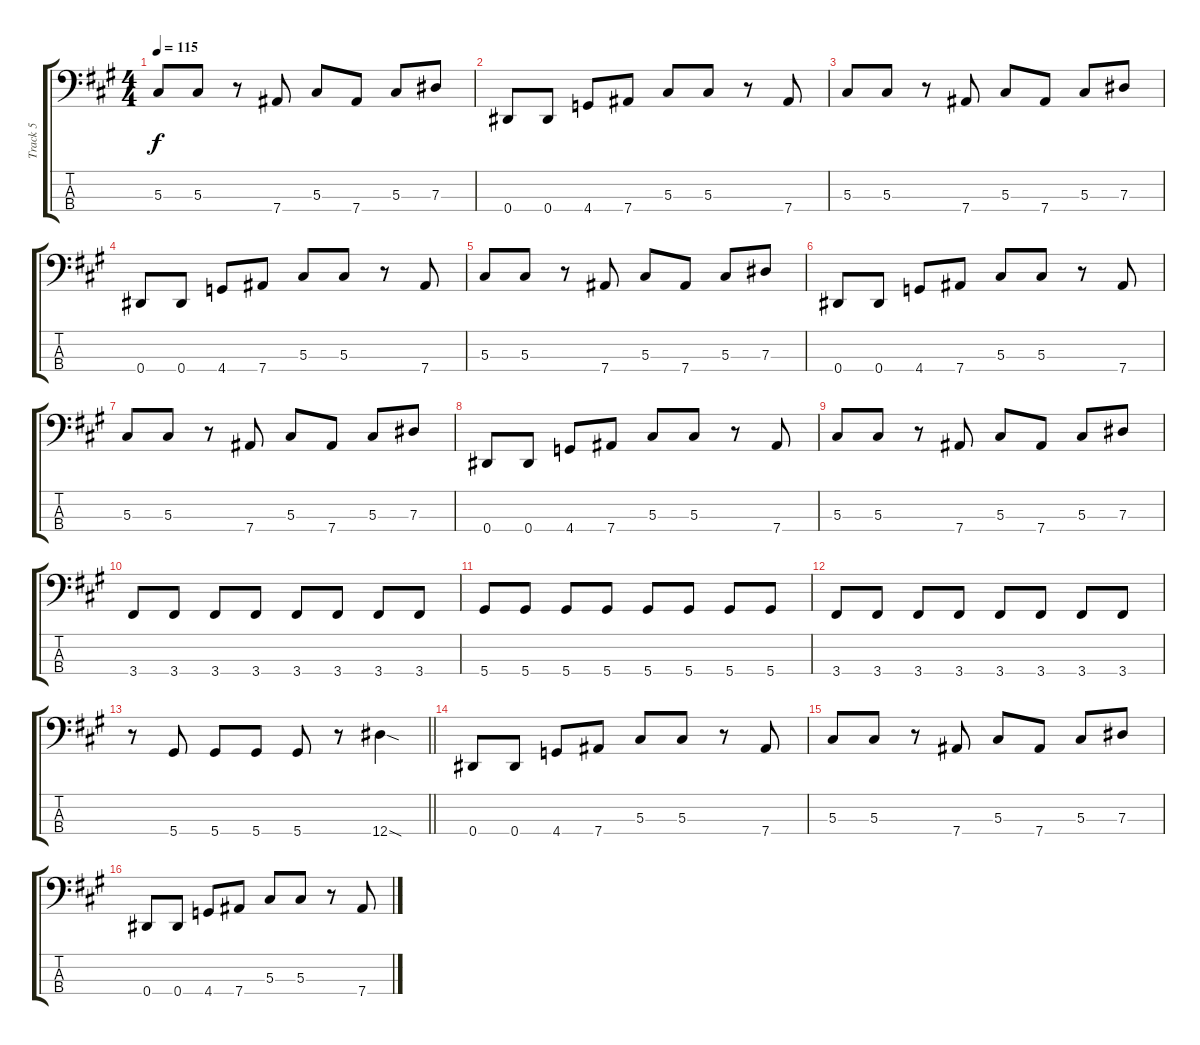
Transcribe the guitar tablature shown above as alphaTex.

\track ("Track 5" "Track 5") {instrument electricbassfinger}
\staff {score tabs}
\tuning (Gb2 Db2 Ab1 Eb1) {hide}
\ts (4 4)
\tempo 115
\clef f4
\ks a
5.3.8{dy f} 5.3.8 r.8 7.4.8 5.3.8 7.4.8 5.3.8 7.3.8 |
0.4.8 0.4.8 4.4.8 7.4.8 5.3.8 5.3.8 r.8 7.4.8 |
5.3.8 5.3.8 r.8 7.4.8 5.3.8 7.4.8 5.3.8 7.3.8 |
0.4.8 0.4.8 4.4.8 7.4.8 5.3.8 5.3.8 r.8 7.4.8 |
5.3.8 5.3.8 r.8 7.4.8 5.3.8 7.4.8 5.3.8 7.3.8 |
0.4.8 0.4.8 4.4.8 7.4.8 5.3.8 5.3.8 r.8 7.4.8 |
5.3.8 5.3.8 r.8 7.4.8 5.3.8 7.4.8 5.3.8 7.3.8 |
0.4.8 0.4.8 4.4.8 7.4.8 5.3.8 5.3.8 r.8 7.4.8 |
5.3.8 5.3.8 r.8 7.4.8 5.3.8 7.4.8 5.3.8 7.3.8 |
3.4.8 3.4.8 3.4.8 3.4.8 3.4.8 3.4.8 3.4.8 3.4.8 |
5.4.8 5.4.8 5.4.8 5.4.8 5.4.8 5.4.8 5.4.8 5.4.8 |
3.4.8 3.4.8 3.4.8 3.4.8 3.4.8 3.4.8 3.4.8 3.4.8 |
\barLineRight lightlight
r.8 5.4.8 5.4.8 5.4.8 5.4.8 r.8 12.4{sod}.4 |
0.4.8 0.4.8 4.4.8 7.4.8 5.3.8 5.3.8 r.8 7.4.8 |
5.3.8 5.3.8 r.8 7.4.8 5.3.8 7.4.8 5.3.8 7.3.8 |
0.4.8 0.4.8 4.4.8 7.4.8 5.3.8 5.3.8 r.8 7.4.8
